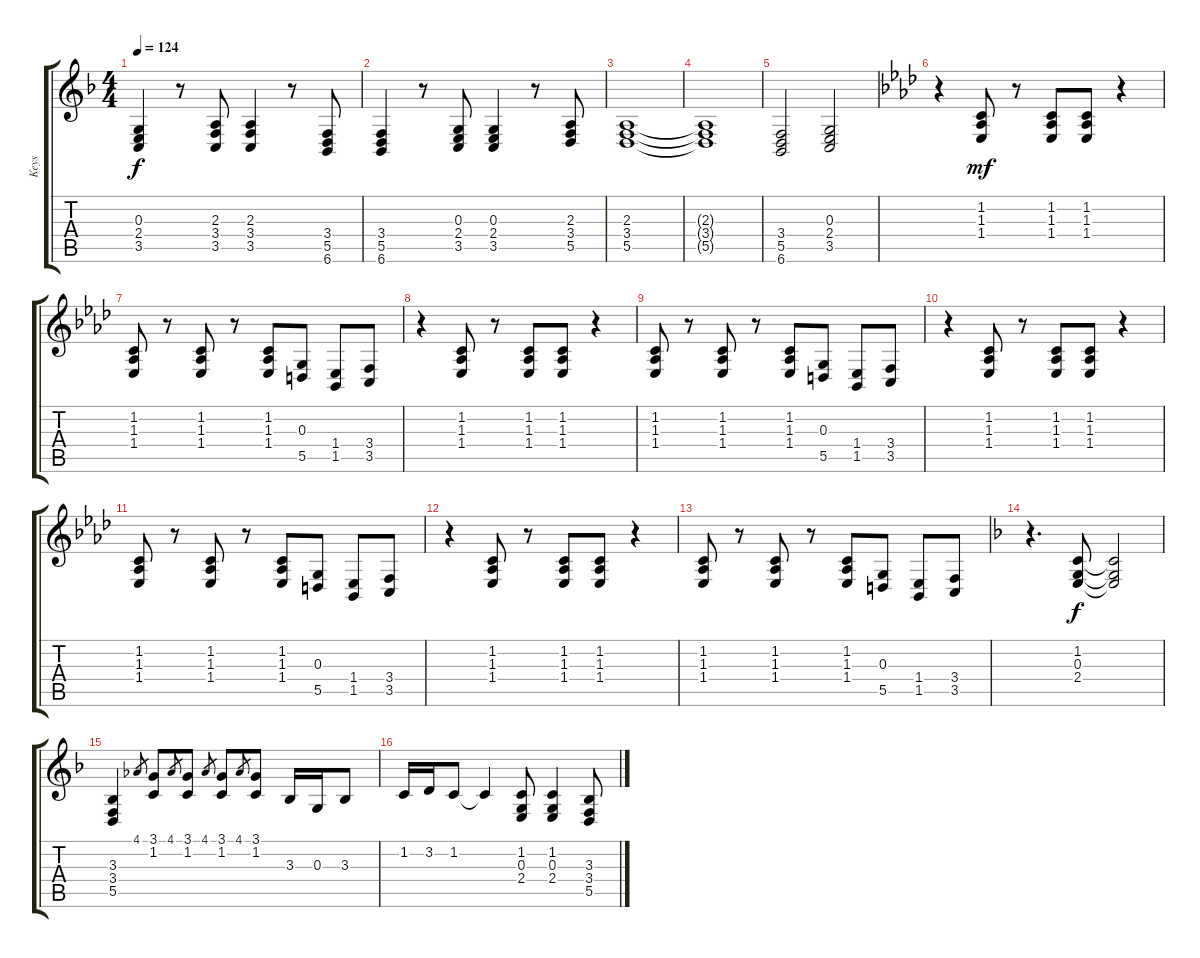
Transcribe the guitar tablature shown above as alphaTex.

\track ("Keys" "Keys") {instrument churchorgan}
\staff {score tabs}
\tuning (E4 B3 G3 D3 A2 E2) {hide}
\ts (4 4)
\tempo 124
\clef g2
\ks dminor
(0.3 2.4 3.5).4{dy f} r.8 (2.3 3.4 3.5).8 (2.3 3.4 3.5).4 r.8 (3.4 5.5 6.6).8 |
(3.4 5.5 6.6).4 r.8 (0.3 2.4 3.5).8 (0.3 2.4 3.5).4 r.8 (2.3 3.4 5.5).8 |
(2.3 3.4 5.5).1 |
(2.3{t} 3.4{t} 5.5{t}).1 |
(3.4 5.5 6.6).2 (0.3 2.4 3.5).2 |
\ks fminor
r.4 (1.2 1.3 1.4).8{dy mf} r.8 (1.2 1.3 1.4).8 (1.2 1.3 1.4).8 r.4 |
(1.2 1.3 1.4).8 r.8 (1.2 1.3 1.4).8 r.8 (1.2 1.3 1.4).8 (0.3 5.5).8 (1.4 1.5).8 (3.4 3.5).8 |
r.4 (1.2 1.3 1.4).8 r.8 (1.2 1.3 1.4).8 (1.2 1.3 1.4).8 r.4 |
(1.2 1.3 1.4).8 r.8 (1.2 1.3 1.4).8 r.8 (1.2 1.3 1.4).8 (0.3 5.5).8 (1.4 1.5).8 (3.4 3.5).8 |
r.4 (1.2 1.3 1.4).8 r.8 (1.2 1.3 1.4).8 (1.2 1.3 1.4).8 r.4 |
(1.2 1.3 1.4).8 r.8 (1.2 1.3 1.4).8 r.8 (1.2 1.3 1.4).8 (0.3 5.5).8 (1.4 1.5).8 (3.4 3.5).8 |
r.4 (1.2 1.3 1.4).8 r.8 (1.2 1.3 1.4).8 (1.2 1.3 1.4).8 r.4 |
(1.2 1.3 1.4).8 r.8 (1.2 1.3 1.4).8 r.8 (1.2 1.3 1.4).8 (0.3 5.5).8 (1.4 1.5).8 (3.4 3.5).8 |
\ks dminor
r.4{d} (1.2 0.3 2.4).8{dy f} (1.2{t} 0.3{t} 2.4{t}).2 |
(3.3 3.4 5.5).4 4.1.8{gr} (3.1 1.2).8 4.1.8{gr} (3.1 1.2).8 4.1.8{gr} (3.1 1.2).8 4.1.8{gr} (3.1 1.2).8 3.3.16 0.3.16 3.3.8 |
1.2.16 3.2.16 1.2.8 1.2{t}.4 (1.2 0.3 2.4).8 (1.2 0.3 2.4).4 (3.3 3.4 5.5).8
